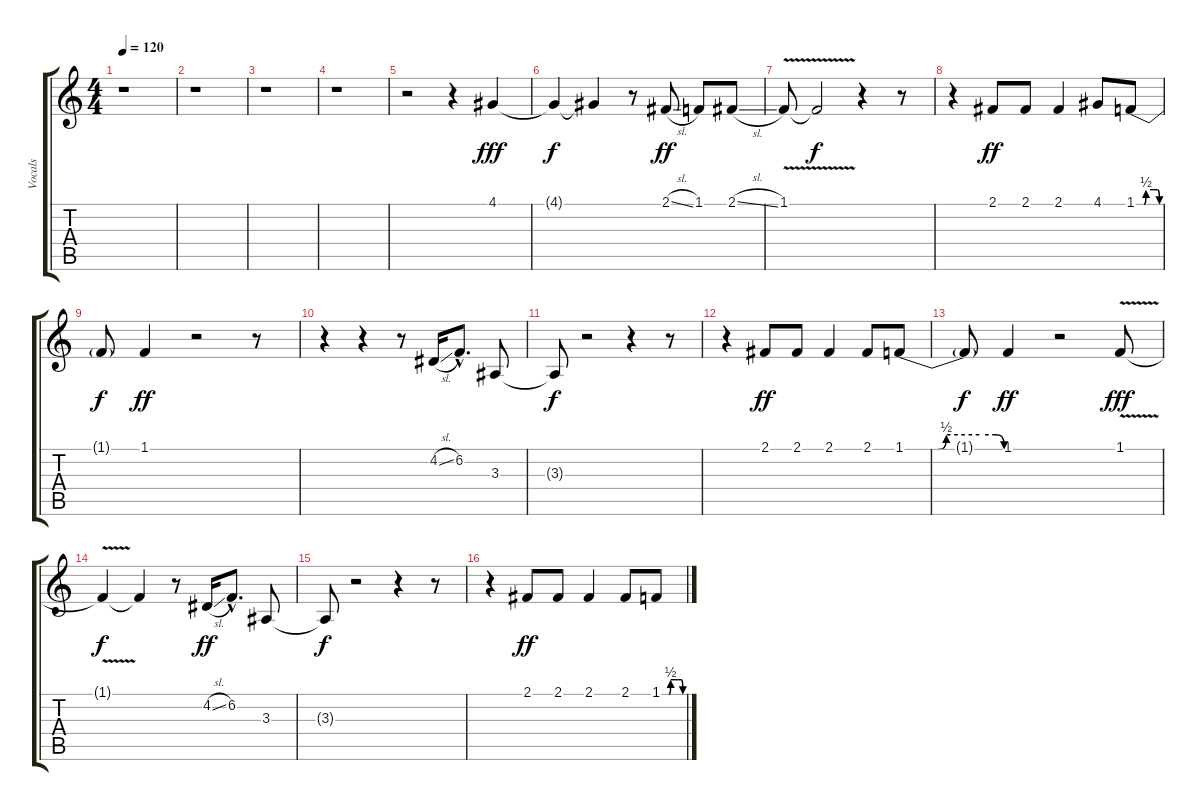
\track ("Vocals" "Vocals") {instrument lead2sawtooth}
\staff {score tabs}
\tuning (E4 B3 G3 D3 A2 E2) {hide}
\ts (4 4)
\tempo 120
\clef g2
\ks c
r.1{dy mf} |
r.1 |
r.1 |
r.1 |
r.2{volume 14} r.4 4.1.4{dy fff} |
4.1{t}.4{dy f} 4.1{t}.4 r.8 2.1{sl}.8{dy ff} 1.1.8 2.1{sl}.8 |
1.1{v}.8 1.1{t}.2{dy f} r.4 r.8 |
r.4 2.1.8{dy ff} 2.1.8 2.1.4 4.1.8 1.1{be (custom 0 0 20 0 25 2 45 2 55 2 60 0)}.8 |
1.1{t}.8{dy f} 1.1.4{dy ff} r.2 r.8 |
r.4 r.4 r.8 4.2{sl}.16 6.2{hac}.8{d} 3.3.8 |
3.3{t}.8{dy f} r.2 r.4 r.8 |
r.4 2.1.8{dy ff} 2.1.8 2.1.4 2.1.8 1.1{be (custom 0 0 20 0 25 2 45 2 55 2 60 0)}.8 |
1.1{t}.8{dy f} 1.1.4{dy ff} r.2 1.1{v}.8{dy fff} |
1.1{t}.4{dy f} 1.1{t}.4 r.8 4.2{sl}.16{dy ff} 6.2{hac}.8{d} 3.3.8 |
3.3{t}.8{dy f} r.2 r.4 r.8 |
r.4 2.1.8{dy ff} 2.1.8 2.1.4 2.1.8 1.1{be (custom 0 0 20 0 25 2 45 2 55 2 60 0)}.8
